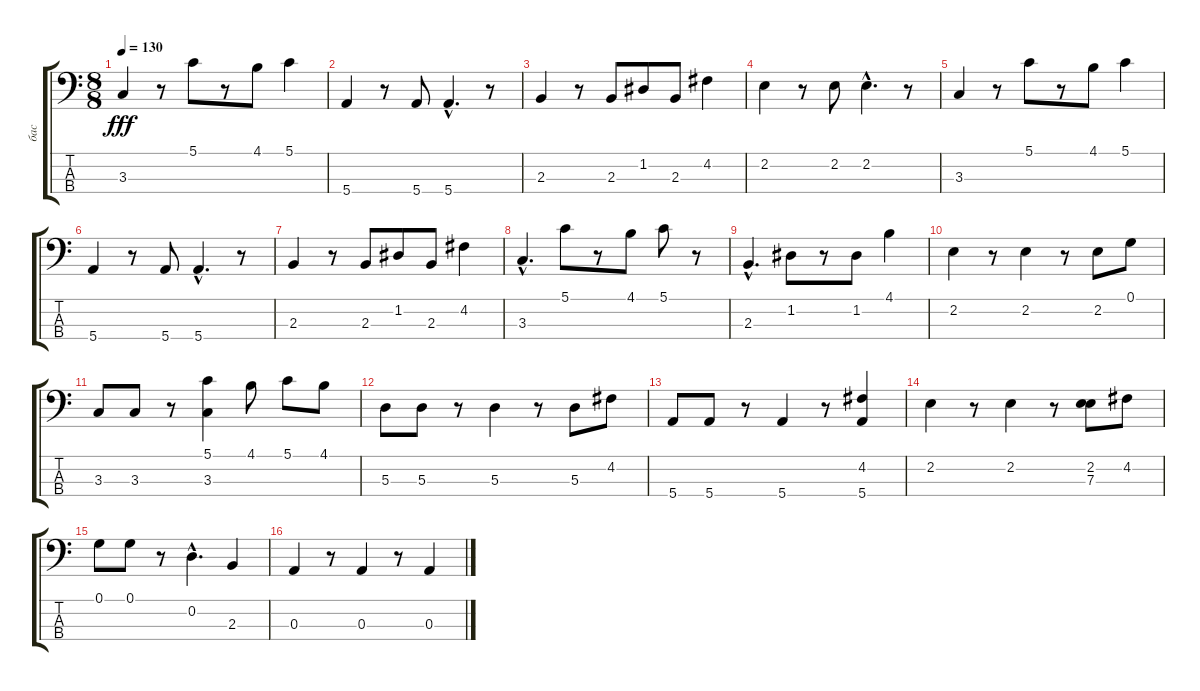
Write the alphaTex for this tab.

\track ("бас" "бас") {instrument fretlessbass}
\staff {score tabs}
\tuning (G2 D2 A1 E1) {hide}
\ts (8 8)
\tempo 130
\clef f4
\ks c
3.3.4{dy fff} r.8 5.1.8 r.8 4.1.8 5.1.4 |
5.4.4 r.8 5.4.8 5.4{hac}.4{d} r.8 |
2.3.4 r.8 2.3.8 1.2.8 2.3.8 4.2.4 |
2.2.4 r.8 2.2.8 2.2{hac}.4{d} r.8 |
3.3.4 r.8 5.1.8 r.8 4.1.8 5.1.4 |
5.4.4 r.8 5.4.8 5.4{hac}.4{d} r.8 |
2.3.4 r.8 2.3.8 1.2.8 2.3.8 4.2.4 |
3.3{hac}.4{d} 5.1.8 r.8 4.1.8 5.1.8 r.8 |
2.3{hac}.4{d} 1.2.8 r.8 1.2.8 4.1.4 |
2.2.4 r.8 2.2.4 r.8 2.2.8 0.1.8 |
3.3.8 3.3.8 r.8 (5.1 3.3).4 4.1.8 5.1.8 4.1.8 |
5.3.8 5.3.8 r.8 5.3.4 r.8 5.3.8 4.2.8 |
5.4.8 5.4.8 r.8 5.4.4 r.8 (4.2 5.4).4 |
2.2.4 r.8 2.2.4 r.8 (2.2 7.3).8 4.2.8 |
0.1.8 0.1.8 r.8 0.2{hac}.4{d} 2.3.4 |
0.3.4 r.8 0.3.4 r.8 0.3.4
